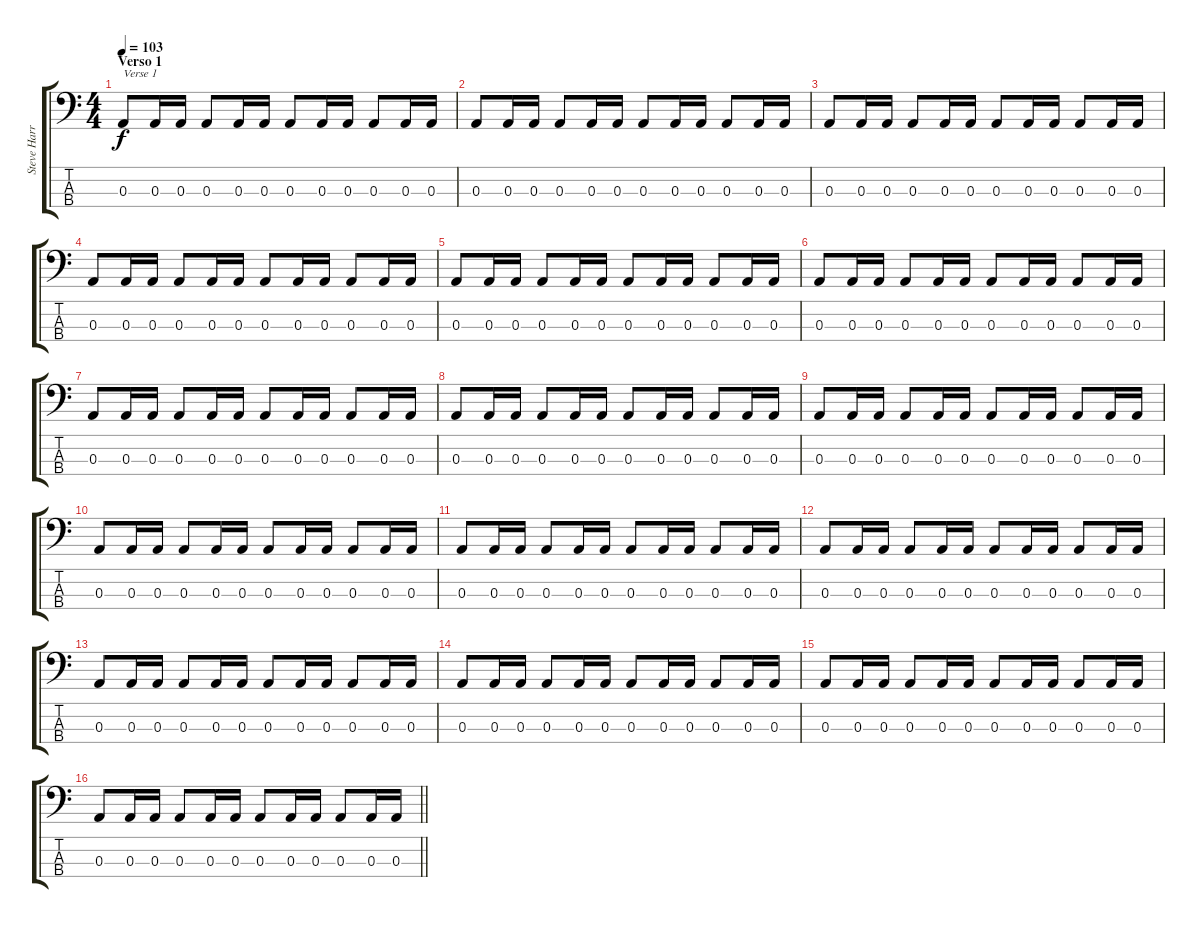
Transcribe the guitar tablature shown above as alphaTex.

\track ("Steve Harris" "Steve Harr") {instrument electricbassfinger}
\staff {score tabs}
\tuning (G2 D2 A1 E1) {hide}
\ts (4 4)
\section ("" "Verso 1")
\tempo 103
\clef f4
\ks c
0.3.8{txt "Verse 1" dy f} 0.3.16 0.3.16 0.3.8 0.3.16 0.3.16 0.3.8 0.3.16 0.3.16 0.3.8 0.3.16 0.3.16 |
0.3.8 0.3.16 0.3.16 0.3.8 0.3.16 0.3.16 0.3.8 0.3.16 0.3.16 0.3.8 0.3.16 0.3.16 |
0.3.8 0.3.16 0.3.16 0.3.8 0.3.16 0.3.16 0.3.8 0.3.16 0.3.16 0.3.8 0.3.16 0.3.16 |
0.3.8 0.3.16 0.3.16 0.3.8 0.3.16 0.3.16 0.3.8 0.3.16 0.3.16 0.3.8 0.3.16 0.3.16 |
0.3.8 0.3.16 0.3.16 0.3.8 0.3.16 0.3.16 0.3.8 0.3.16 0.3.16 0.3.8 0.3.16 0.3.16 |
0.3.8 0.3.16 0.3.16 0.3.8 0.3.16 0.3.16 0.3.8 0.3.16 0.3.16 0.3.8 0.3.16 0.3.16 |
0.3.8 0.3.16 0.3.16 0.3.8 0.3.16 0.3.16 0.3.8 0.3.16 0.3.16 0.3.8 0.3.16 0.3.16 |
0.3.8 0.3.16 0.3.16 0.3.8 0.3.16 0.3.16 0.3.8 0.3.16 0.3.16 0.3.8 0.3.16 0.3.16 |
0.3.8 0.3.16 0.3.16 0.3.8 0.3.16 0.3.16 0.3.8 0.3.16 0.3.16 0.3.8 0.3.16 0.3.16 |
0.3.8 0.3.16 0.3.16 0.3.8 0.3.16 0.3.16 0.3.8 0.3.16 0.3.16 0.3.8 0.3.16 0.3.16 |
0.3.8 0.3.16 0.3.16 0.3.8 0.3.16 0.3.16 0.3.8 0.3.16 0.3.16 0.3.8 0.3.16 0.3.16 |
0.3.8 0.3.16 0.3.16 0.3.8 0.3.16 0.3.16 0.3.8 0.3.16 0.3.16 0.3.8 0.3.16 0.3.16 |
0.3.8 0.3.16 0.3.16 0.3.8 0.3.16 0.3.16 0.3.8 0.3.16 0.3.16 0.3.8 0.3.16 0.3.16 |
0.3.8 0.3.16 0.3.16 0.3.8 0.3.16 0.3.16 0.3.8 0.3.16 0.3.16 0.3.8 0.3.16 0.3.16 |
0.3.8 0.3.16 0.3.16 0.3.8 0.3.16 0.3.16 0.3.8 0.3.16 0.3.16 0.3.8 0.3.16 0.3.16 |
\barLineRight lightlight
0.3.8 0.3.16 0.3.16 0.3.8 0.3.16 0.3.16 0.3.8 0.3.16 0.3.16 0.3.8 0.3.16 0.3.16
